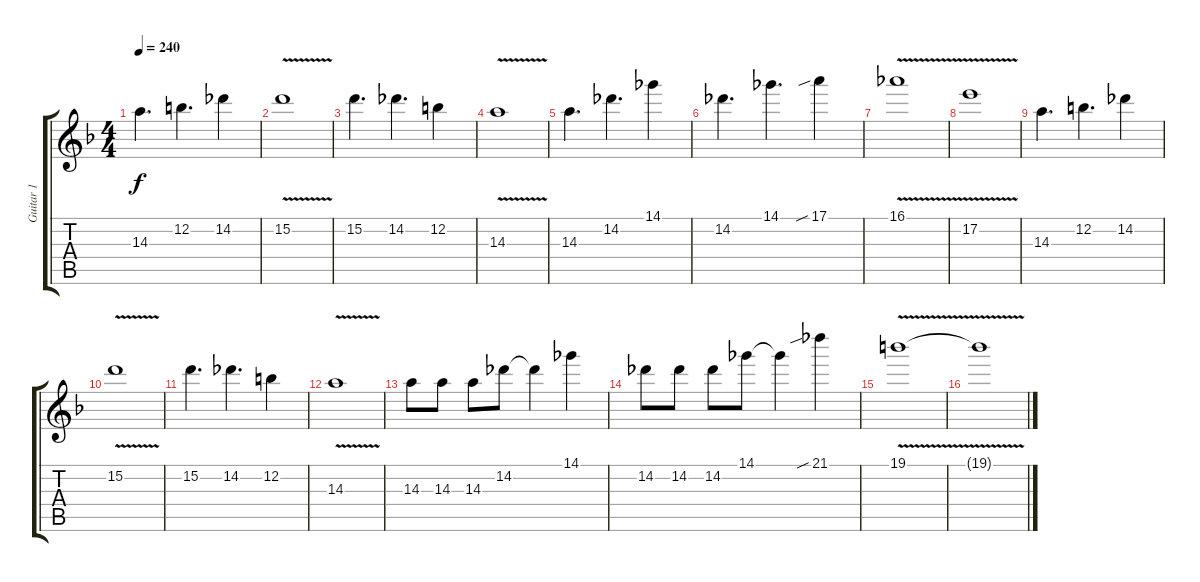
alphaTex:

\track ("Guitar 1" "Guitar 1") {instrument distortionguitar}
\staff {score tabs}
\tuning (E4 B3 G3 D3 A2 E2) {hide}
\ts (4 4)
\tempo 240
\clef g2
\ks f
14.3.4{d dy f} 12.2.4{d} 14.2.4 |
15.2{v}.1 |
15.2.4{d} 14.2.4{d} 12.2.4 |
14.3{v}.1 |
14.3.4{d} 14.2.4{d} 14.1.4 |
14.2.4{d} 14.1.4{d} 17.1{sib}.4 |
16.1{v}.1 |
17.2{v}.1 |
14.3.4{d} 12.2.4{d} 14.2.4 |
15.2{v}.1 |
15.2.4{d} 14.2.4{d} 12.2.4 |
14.3{v}.1 |
14.3.8 14.3.8 14.3.8 14.2.8 14.2{t}.4 14.1.4 |
14.2.8 14.2.8 14.2.8 14.1.8 14.1{t}.4 21.1{sib}.4 |
19.1{v}.1 |
19.1{t}.1
